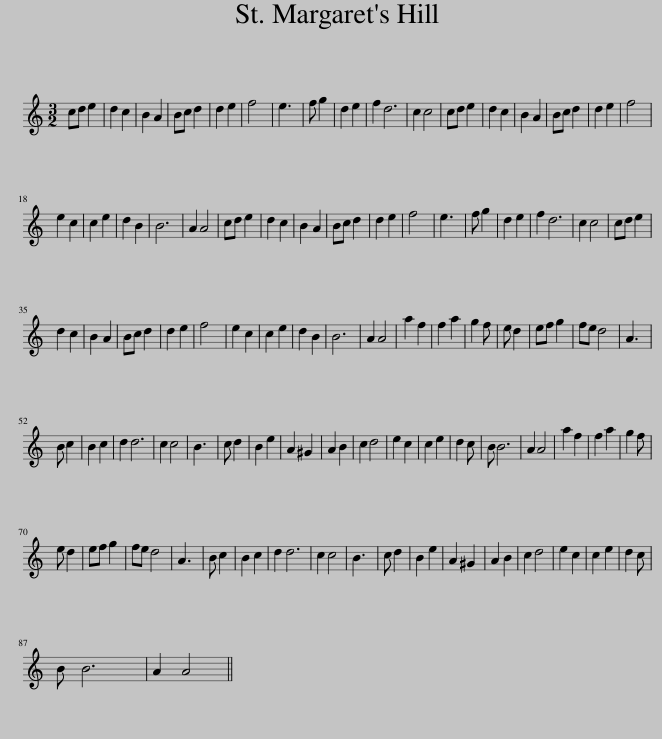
X:1
L:1/8
M:3/2
I:linebreak $
K:C
V:1 treble
V:1
 cd e2 | d2 c2 | B2 A2 | Bc d2 | d2 e2 | %5
 f4 | e3 | f g2 | d2 e2 | f2 d6 | %10
 c2 c4 | cd e2 | d2 c2 | B2 A2 | Bc d2 | %15
 d2 e2 | f4 |$ e2 c2 | c2 e2 | d2 B2 | %20
 B6 | A2 A4 | cd e2 | d2 c2 | B2 A2 | %25
 Bc d2 | d2 e2 | f4 | e3 | f g2 | %30
 d2 e2 | f2 d6 | c2 c4 | cd e2 |$ d2 c2 | %35
 B2 A2 | Bc d2 | d2 e2 | f4 | e2 c2 | %40
 c2 e2 | d2 B2 | B6 | A2 A4 | a2 f2 | %45
 f2 a2 | g2 f | e d2 | ef g2 | fe d4 | %50
 A3 |$ B c2 | B2 c2 | d2 d6 | c2 c4 | %55
 B3 | c d2 | B2 e2 | A2 ^G2 | A2 B2 | %60
 c2 d4 | e2 c2 | c2 e2 | d2 c | B B6 | %65
 A2 A4 | a2 f2 | f2 a2 | g2 f |$ e d2 | %70
 ef g2 | fe d4 | A3 | B c2 | B2 c2 | %75
 d2 d6 | c2 c4 | B3 | c d2 | B2 e2 | %80
 A2 ^G2 | A2 B2 | c2 d4 | e2 c2 | c2 e2 | %85
 d2 c |$ B B6 | A2 A4 || %88
